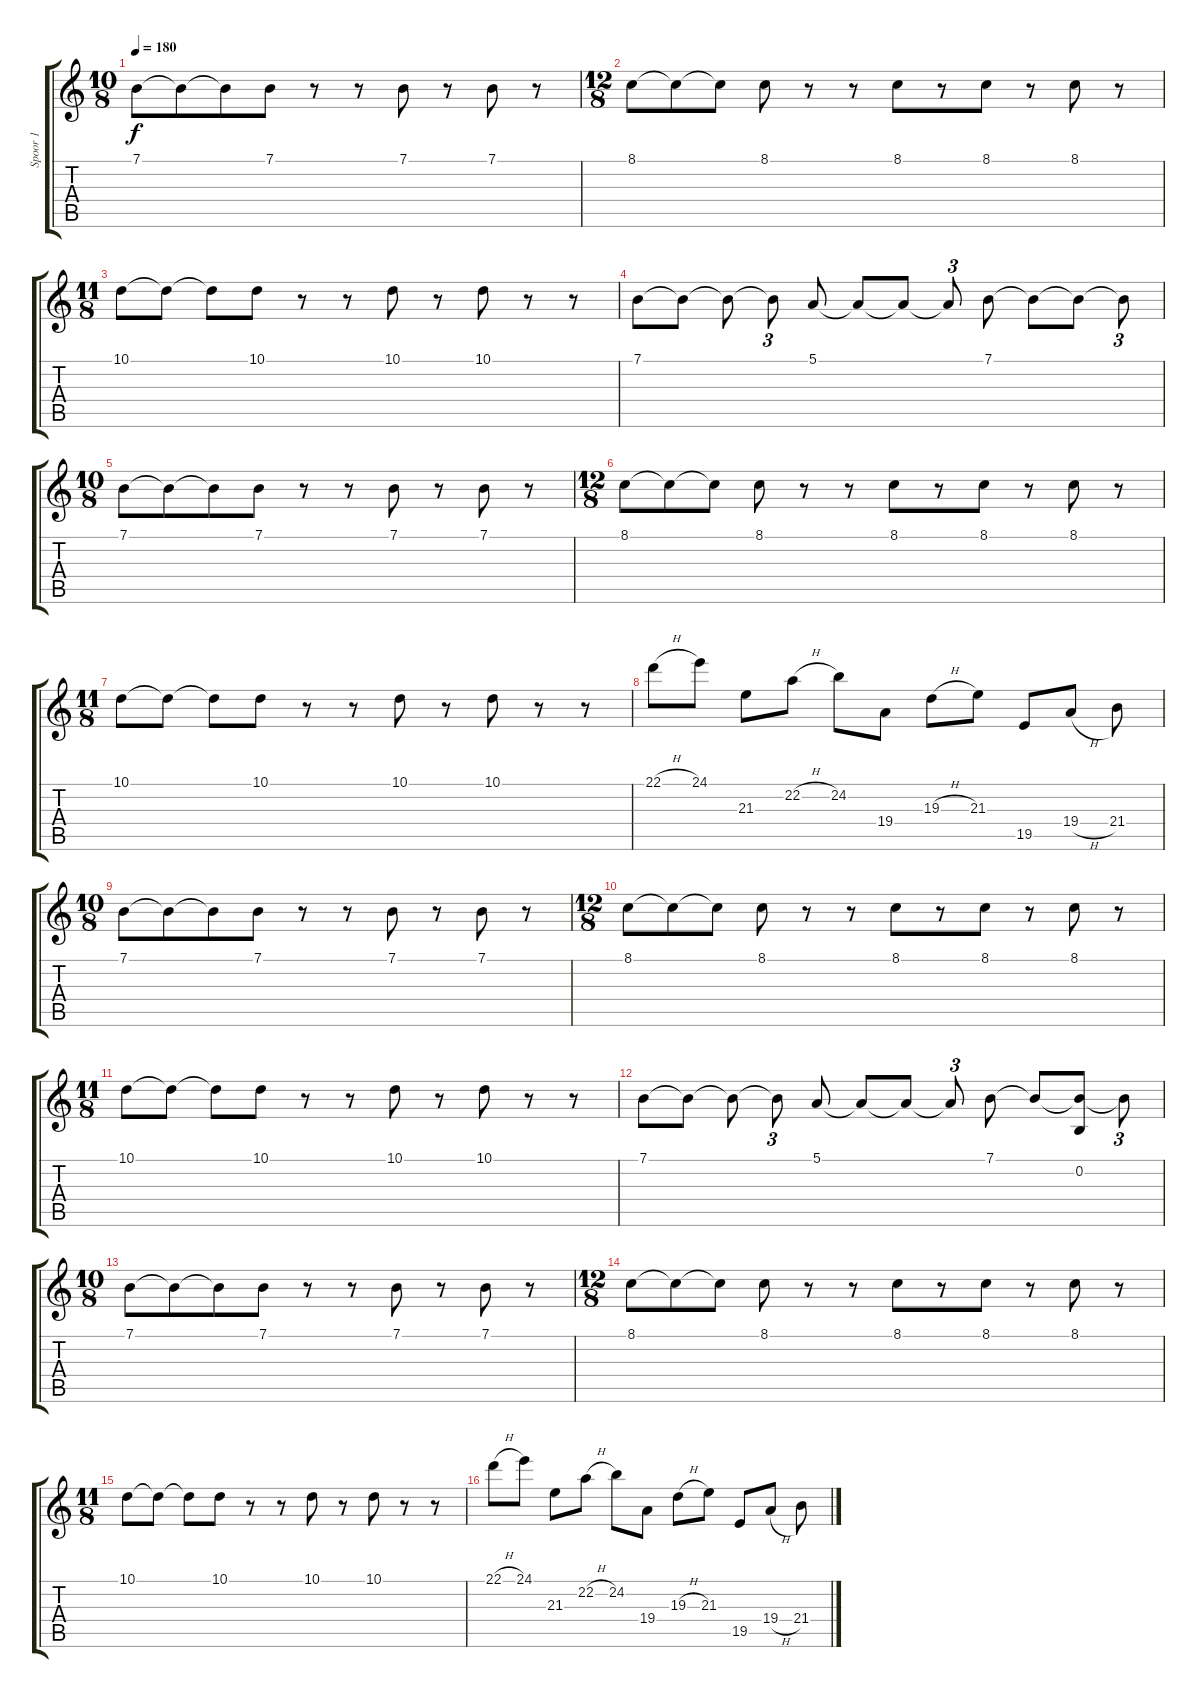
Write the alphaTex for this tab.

\track ("Spoor 1" "Spoor 1") {instrument synthstrings1}
\staff {score tabs}
\tuning (E4 B3 G3 D3 A2 D2) {hide}
\ts (10 8)
\tempo 180
\clef g2
\ks c
7.1.8{dy f instrument synthstrings1} 7.1{t}.8 7.1{t}.8 7.1.8 r.8 r.8 7.1.8 r.8 7.1.8 r.8 |
\ts (12 8)
8.1.8 8.1{t}.8 8.1{t}.8 8.1.8 r.8 r.8 8.1.8 r.8 8.1.8 r.8 8.1.8 r.8 |
\ts (11 8)
10.1.8 10.1{t}.8 10.1{t}.8 10.1.8 r.8 r.8 10.1.8 r.8 10.1.8 r.8 r.8 |
7.1.8 7.1{t}.8 7.1{t}.8 7.1{t}.8{tu (3 2)} 5.1.8 5.1{t}.8 5.1{t}.8 5.1{t}.8{tu (3 2)} 7.1.8 7.1{t}.8 7.1{t}.8 7.1{t}.8{tu (3 2)} |
\ts (10 8)
7.1.8 7.1{t}.8 7.1{t}.8 7.1.8 r.8 r.8 7.1.8 r.8 7.1.8 r.8 |
\ts (12 8)
8.1.8 8.1{t}.8 8.1{t}.8 8.1.8 r.8 r.8 8.1.8 r.8 8.1.8 r.8 8.1.8 r.8 |
\ts (11 8)
10.1.8 10.1{t}.8 10.1{t}.8 10.1.8 r.8 r.8 10.1.8 r.8 10.1.8 r.8 r.8 |
22.1{h}.8 24.1.8 21.3.8 22.2{h}.8 24.2.8 19.4.8 19.3{h}.8 21.3.8 19.5.8 19.4{h}.8 21.4.8 |
\ts (10 8)
7.1.8 7.1{t}.8 7.1{t}.8 7.1.8 r.8 r.8 7.1.8 r.8 7.1.8 r.8 |
\ts (12 8)
8.1.8 8.1{t}.8 8.1{t}.8 8.1.8 r.8 r.8 8.1.8 r.8 8.1.8 r.8 8.1.8 r.8 |
\ts (11 8)
10.1.8 10.1{t}.8 10.1{t}.8 10.1.8 r.8 r.8 10.1.8 r.8 10.1.8 r.8 r.8 |
7.1.8 7.1{t}.8 7.1{t}.8 7.1{t}.8{tu (3 2)} 5.1.8 5.1{t}.8 5.1{t}.8 5.1{t}.8{tu (3 2)} 7.1.8 7.1{t}.8 (7.1{t} 0.2).8 7.1{t}.8{tu (3 2)} |
\ts (10 8)
7.1.8 7.1{t}.8 7.1{t}.8 7.1.8 r.8 r.8 7.1.8 r.8 7.1.8 r.8 |
\ts (12 8)
8.1.8 8.1{t}.8 8.1{t}.8 8.1.8 r.8 r.8 8.1.8 r.8 8.1.8 r.8 8.1.8 r.8 |
\ts (11 8)
10.1.8 10.1{t}.8 10.1{t}.8 10.1.8 r.8 r.8 10.1.8 r.8 10.1.8 r.8 r.8 |
22.1{h}.8 24.1.8 21.3.8 22.2{h}.8 24.2.8 19.4.8 19.3{h}.8 21.3.8 19.5.8 19.4{h}.8 21.4.8
